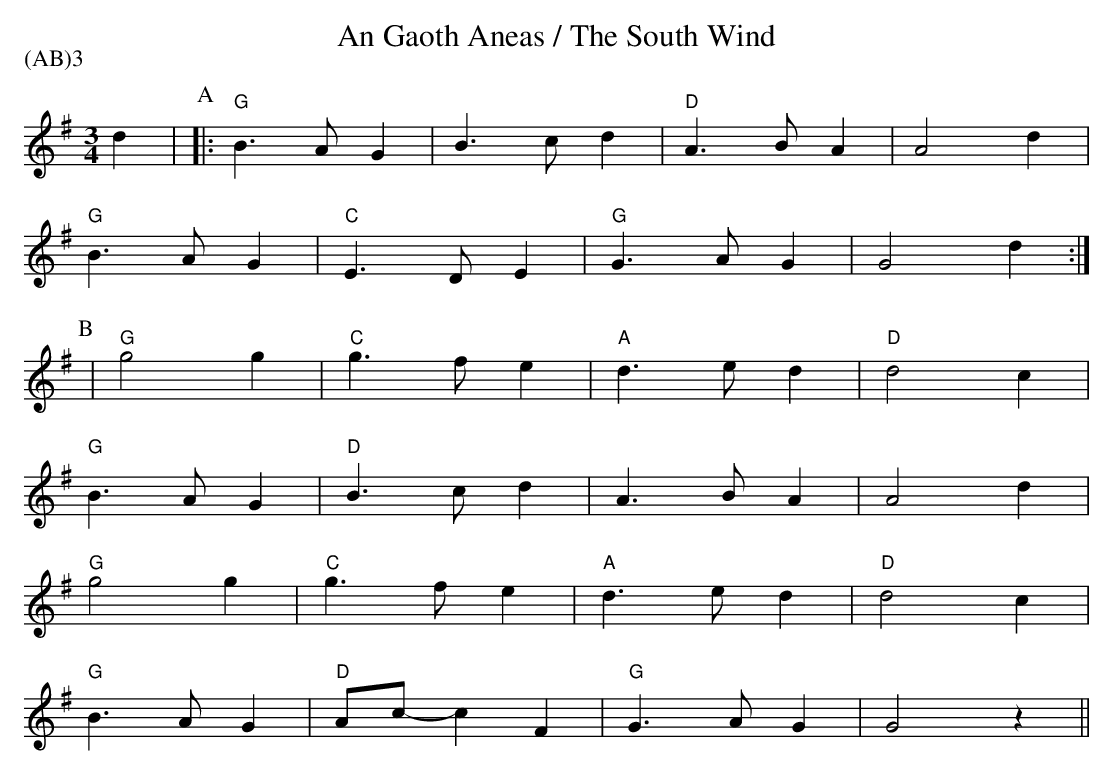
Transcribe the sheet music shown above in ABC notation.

X:1
T: An Gaoth Aneas / The South Wind
P:(AB)3
M: 3/4
L: 1/8
K: GMaj
d2  |  \
P:A
|:   "G" B3 A G2    |   B3 c d2        |  "D" A3 B A2     |    A4   d2    |
     "G" B3 A G2    |   "C" E3 D E2    |  "G" G3 A G2     |    G4  d2    :|
P:B
|    "G" g4 g2      |   "C"  g3 f e2   | "A"  d3 e d2     |    "D"  d4 c2 |
     "G" B3 A G2    |   "D"  B3 c d2   |  A3 B A2         | A4 d2  |
     "G"  g4 g2     |  "C"  g3 f e2    | "A"  d3 e d2     |    "D"  d4 c2 |
     "G" B3 A G2    |  "D"  Ac- c2 F2  | "G" G3 A G2      | G4 z2  ||
